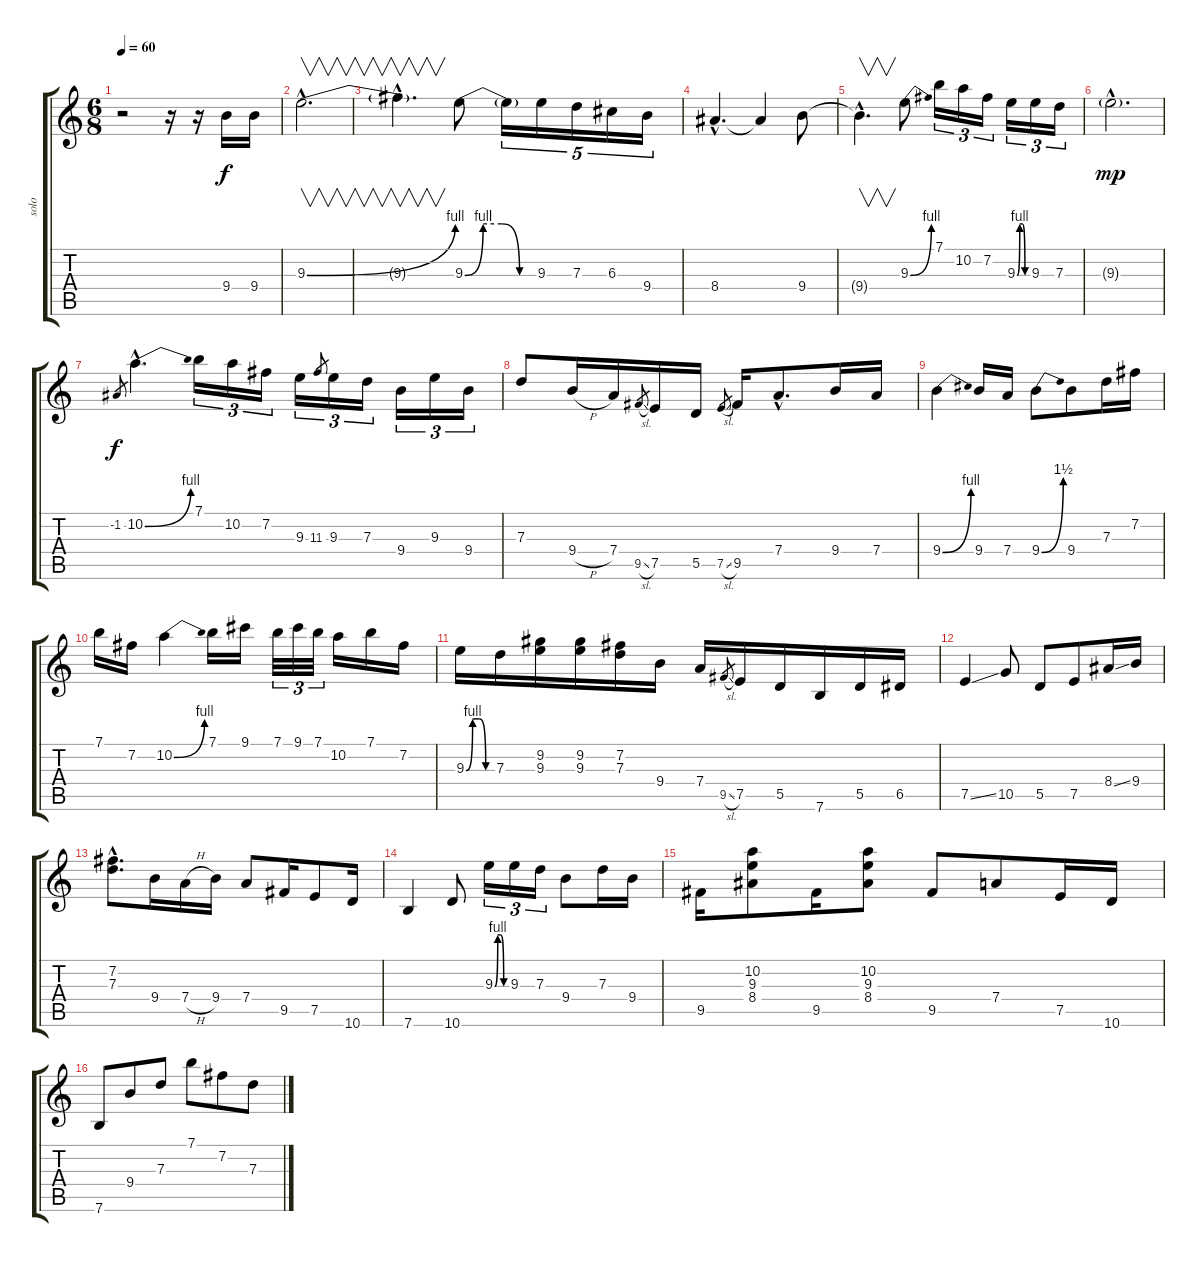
\track ("solo" "solo") {instrument overdrivenguitar}
\staff {score tabs}
\tuning (E4 B3 G3 D3 A2 E2) {hide}
\ts (6 8)
\tempo 60
\clef g2
\ks c
r.2{dy f instrument overdrivenguitar} r.16 r.16 9.4.16 9.4.16 |
9.3{be (bend 0 0 60 4) hac}.2{v d} |
9.3{hac t}.4{v d} 9.3{be (custom 0 0 15 4 30 4 45 0 60 0)}.8 9.3{t}.16{tu (5 4)} 9.3.16{tu (5 4)} 7.3.16{tu (5 4)} 6.3.16{tu (5 4)} 9.4.16{tu (5 4)} |
8.4{hac}.4{d} 8.4{t}.4 9.4.8 |
9.4{hac t}.4{v d} 9.3{be (bend 0 0 60 4)}.8 7.1.16{tu (3 2)} 10.2.16{tu (3 2)} 7.2.16{tu (3 2)} 9.3{be (custom 0 0 15 4 30 4 45 0 60 0)}.16{tu (3 2)} 9.3.16{tu (3 2)} 7.3.16{tu (3 2)} |
9.3{g hac}.2{d dy mp} |
-1.2.8{gr dy f} 10.2{be (bend 0 0 60 4) hac}.4{d} 7.1.16{tu (3 2)} 10.2.16{tu (3 2)} 7.2.16{tu (3 2)} 9.3.16{tu (3 2)} 11.3.8{gr} 9.3.16{tu (3 2)} 7.3.16{tu (3 2)} 9.4.16{tu (3 2)} 9.3.16{tu (3 2)} 9.4.16{tu (3 2)} |
7.3.8 9.4{h}.16 7.4.16 9.5{sl}.8{gr} 7.5.16 5.5.16 7.5{sl}.8{gr} 9.5.16 7.4{hac}.8{d} 9.4.16 7.4.16 |
9.4{be (bend 0 0 60 4)}.4 9.4.16 7.4.16 9.4{be (bend 0 0 60 6)}.8 9.4.8 7.3.16 7.2.16 |
7.1.16 7.2.16 10.2{be (bend 0 0 60 4)}.4 7.1.16 9.1.16 7.1.32{tu (3 2)} 9.1.32{tu (3 2)} 7.1.32{tu (3 2)} 10.2.16 7.1.16 7.2.16 |
9.3{be (custom 0 0 15 4 30 4 45 0 60 0)}.16 7.3.16 (9.2 9.3).16 (9.2 9.3).16 (7.2 7.3).16 9.4.16 7.4.16 9.5{sl}.8{gr} 7.5.16 5.5.16 7.6.16 5.5.16 6.5.16 |
7.5{ss}.4 10.5.8 5.5.8 7.5.8 8.4{ss}.16 9.4.16 |
(7.2{hac} 7.3{hac}).8{d} 9.4.16 7.4{h}.16 9.4.16 7.4.8 9.5.16 7.5.8 10.6.16 |
7.6.4 10.6.8 9.3{be (custom 0 0 15 4 30 4 45 0 60 0)}.16{tu (3 2)} 9.3.16{tu (3 2)} 7.3.16{tu (3 2)} 9.4.8 7.3.16 9.4.16 |
9.5.16 (10.2 9.3 8.4).8 9.5.16 (10.2 9.3 8.4).8 9.5.8 7.4.8 7.5.16 10.6.16 |
7.6.8 9.4.8 7.3.8 7.1.8 7.2.8 7.3.8
